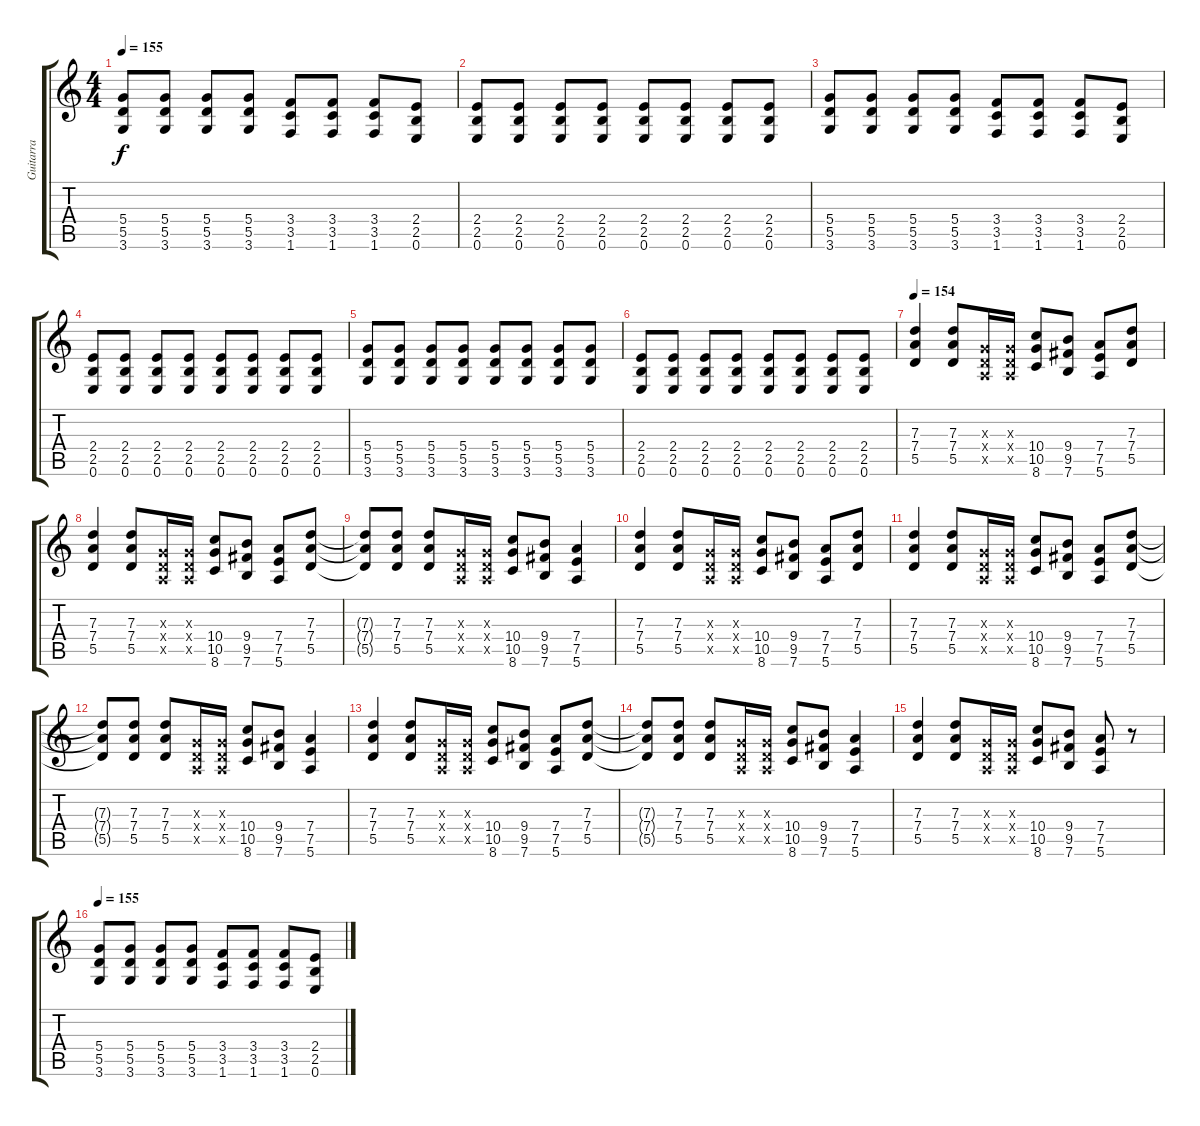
\track ("Guitarra" "Guitarra") {instrument distortionguitar}
\staff {score tabs}
\tuning (E4 B3 G3 D3 A2 E2) {hide}
\ts (4 4)
\tempo 155
\clef g2
\ks c
(5.4 5.5 3.6).8{dy f} (5.4 5.5 3.6).8 (5.4 5.5 3.6).8 (5.4 5.5 3.6).8 (3.4 3.5 1.6).8 (3.4 3.5 1.6).8 (3.4 3.5 1.6).8 (2.4 2.5 0.6).8 |
(2.4 2.5 0.6).8 (2.4 2.5 0.6).8 (2.4 2.5 0.6).8 (2.4 2.5 0.6).8 (2.4 2.5 0.6).8 (2.4 2.5 0.6).8 (2.4 2.5 0.6).8 (2.4 2.5 0.6).8 |
(5.4 5.5 3.6).8 (5.4 5.5 3.6).8 (5.4 5.5 3.6).8 (5.4 5.5 3.6).8 (3.4 3.5 1.6).8 (3.4 3.5 1.6).8 (3.4 3.5 1.6).8 (2.4 2.5 0.6).8 |
(2.4 2.5 0.6).8 (2.4 2.5 0.6).8 (2.4 2.5 0.6).8 (2.4 2.5 0.6).8 (2.4 2.5 0.6).8 (2.4 2.5 0.6).8 (2.4 2.5 0.6).8 (2.4 2.5 0.6).8 |
(5.4 5.5 3.6).8 (5.4 5.5 3.6).8 (5.4 5.5 3.6).8 (5.4 5.5 3.6).8 (5.4 5.5 3.6).8 (5.4 5.5 3.6).8 (5.4 5.5 3.6).8 (5.4 5.5 3.6).8 |
(2.4 2.5 0.6).8 (2.4 2.5 0.6).8 (2.4 2.5 0.6).8 (2.4 2.5 0.6).8 (2.4 2.5 0.6).8 (2.4 2.5 0.6).8 (2.4 2.5 0.6).8 (2.4 2.5 0.6).8 |
\tempo 154
(7.3 7.4 5.5).4 (7.3 7.4 5.5).8 (0.3{x} 0.4{x} 0.5{x}).16 (0.3{x} 0.4{x} 0.5{x}).16 (10.4 10.5 8.6).8 (9.4 9.5 7.6).8 (7.4 7.5 5.6).8 (7.3 7.4 5.5).8 |
(7.3 7.4 5.5).4 (7.3 7.4 5.5).8 (0.3{x} 0.4{x} 0.5{x}).16 (0.3{x} 0.4{x} 0.5{x}).16 (10.4 10.5 8.6).8 (9.4 9.5 7.6).8 (7.4 7.5 5.6).8 (7.3 7.4 5.5).8 |
(7.3{t} 7.4{t} 5.5{t}).8 (7.3 7.4 5.5).8 (7.3 7.4 5.5).8 (0.3{x} 0.4{x} 0.5{x}).16 (0.3{x} 0.4{x} 0.5{x}).16 (10.4 10.5 8.6).8 (9.4 9.5 7.6).8 (7.4 7.5 5.6).4 |
(7.3 7.4 5.5).4 (7.3 7.4 5.5).8 (0.3{x} 0.4{x} 0.5{x}).16 (0.3{x} 0.4{x} 0.5{x}).16 (10.4 10.5 8.6).8 (9.4 9.5 7.6).8 (7.4 7.5 5.6).8 (7.3 7.4 5.5).8 |
(7.3 7.4 5.5).4 (7.3 7.4 5.5).8 (0.3{x} 0.4{x} 0.5{x}).16 (0.3{x} 0.4{x} 0.5{x}).16 (10.4 10.5 8.6).8 (9.4 9.5 7.6).8 (7.4 7.5 5.6).8 (7.3 7.4 5.5).8 |
(7.3{t} 7.4{t} 5.5{t}).8 (7.3 7.4 5.5).8 (7.3 7.4 5.5).8 (0.3{x} 0.4{x} 0.5{x}).16 (0.3{x} 0.4{x} 0.5{x}).16 (10.4 10.5 8.6).8 (9.4 9.5 7.6).8 (7.4 7.5 5.6).4 |
(7.3 7.4 5.5).4 (7.3 7.4 5.5).8 (0.3{x} 0.4{x} 0.5{x}).16 (0.3{x} 0.4{x} 0.5{x}).16 (10.4 10.5 8.6).8 (9.4 9.5 7.6).8 (7.4 7.5 5.6).8 (7.3 7.4 5.5).8 |
(7.3{t} 7.4{t} 5.5{t}).8 (7.3 7.4 5.5).8 (7.3 7.4 5.5).8 (0.3{x} 0.4{x} 0.5{x}).16 (0.3{x} 0.4{x} 0.5{x}).16 (10.4 10.5 8.6).8 (9.4 9.5 7.6).8 (7.4 7.5 5.6).4 |
(7.3 7.4 5.5).4 (7.3 7.4 5.5).8 (0.3{x} 0.4{x} 0.5{x}).16 (0.3{x} 0.4{x} 0.5{x}).16 (10.4 10.5 8.6).8 (9.4 9.5 7.6).8 (7.4 7.5 5.6).8 r.8 |
\tempo 155
(5.4 5.5 3.6).8 (5.4 5.5 3.6).8 (5.4 5.5 3.6).8 (5.4 5.5 3.6).8 (3.4 3.5 1.6).8 (3.4 3.5 1.6).8 (3.4 3.5 1.6).8 (2.4 2.5 0.6).8
